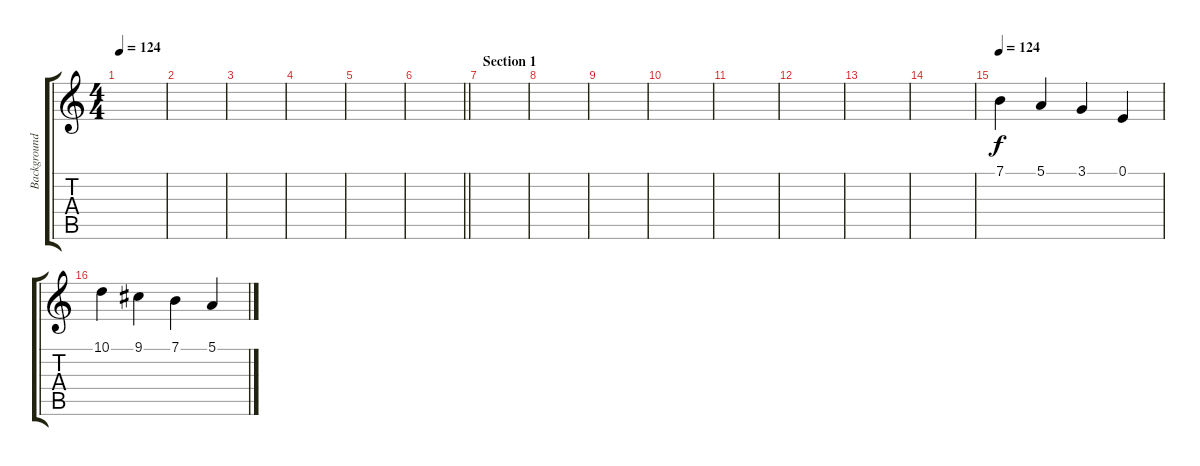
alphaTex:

\track ("Background Vocal" "Background") {instrument choiraahs}
\staff {score tabs}
\tuning (E4 B3 G3 D3 A2 E2) {hide}
\ts (4 4)
\tempo 124
\clef g2
\ks c
|
|
|
|
|
\barLineRight lightlight
|
\section ("" "Section 1")
|
|
|
|
|
|
|
|
\tempo 124
7.1.4 5.1.4 3.1.4 0.1.4 |
10.1.4 9.1.4 7.1.4 5.1.4
